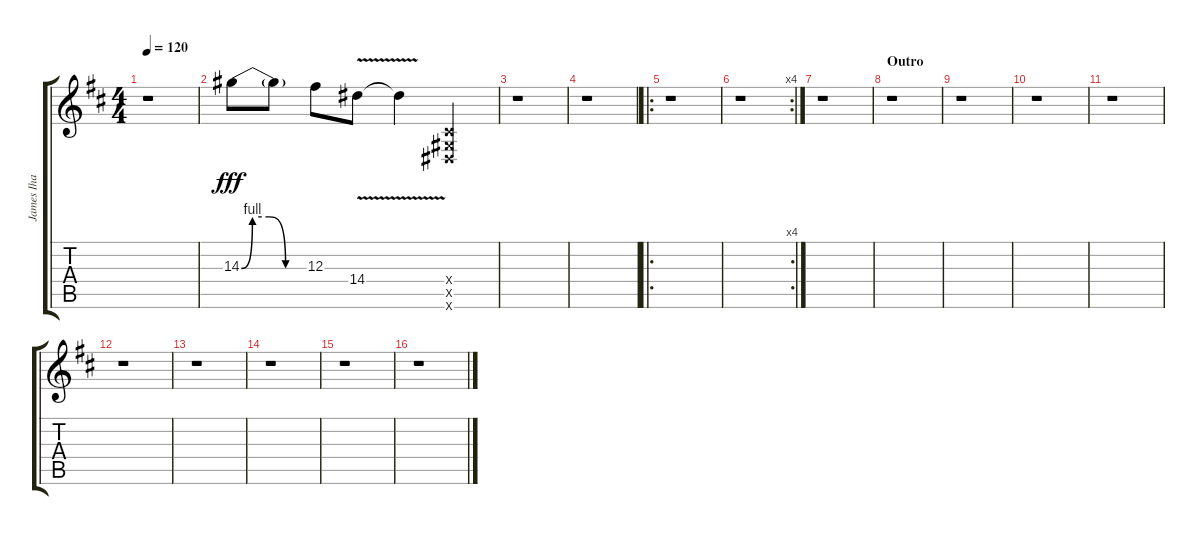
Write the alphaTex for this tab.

\track ("James Iha" "James Iha") {instrument overdrivenguitar}
\staff {score tabs}
\tuning (Eb4 Bb3 Gb3 Db3 Ab2 Eb2) {hide}
\ts (4 4)
\tempo 120
\clef g2
\ks d
r.1{dy ff} |
14.3{be (custom 0 0 10 4 25 4 40 0 60 0)}.8{dy fff} 14.3{t}.8 12.3.8 14.4{v}.8 14.4{v t}.4 (0.4{x} 0.5{x} 0.6{x}).4 |
r.1 |
r.1 |
\ro
r.1 |
\rc 4
r.1 |
r.1 |
\section ("" "Outro")
r.1 |
r.1 |
r.1 |
r.1 |
r.1 |
r.1 |
r.1 |
r.1 |
r.1
